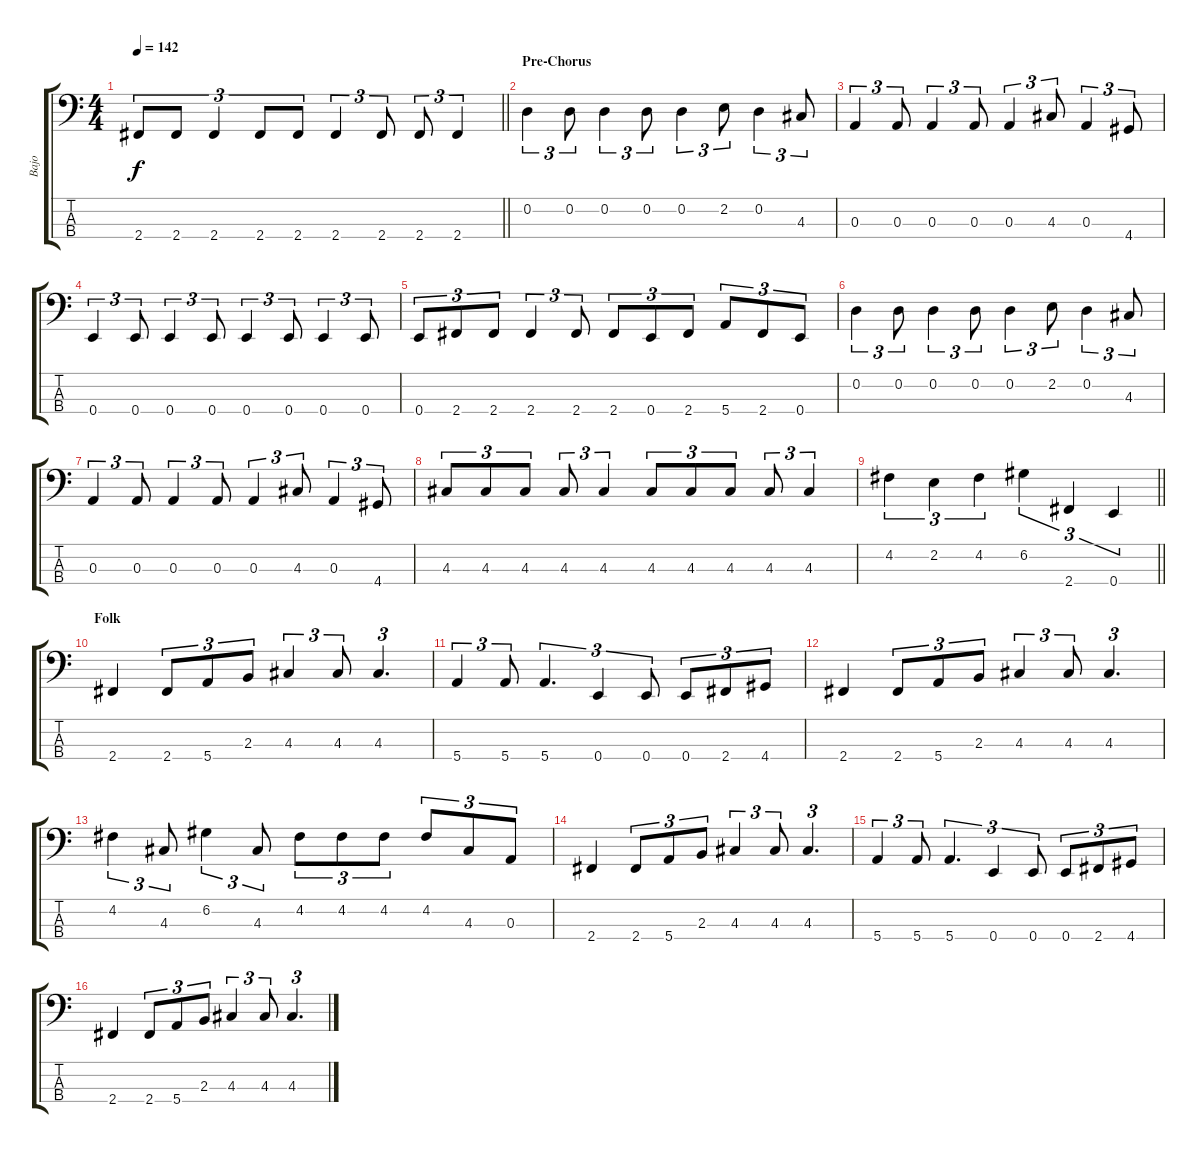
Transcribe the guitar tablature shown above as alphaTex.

\track ("Bajo" "Bajo") {instrument electricbassfinger}
\staff {score tabs}
\tuning (G2 D2 A1 E1) {hide}
\ts (4 4)
\tempo 142
\clef f4
\barLineRight lightlight
\ks c
2.4.8{tu (3 2) dy f} 2.4.8{tu (3 2)} 2.4.4{tu (3 2)} 2.4.8{tu (3 2)} 2.4.8{tu (3 2)} 2.4.4{tu (3 2)} 2.4.8{tu (3 2)} 2.4.8{tu (3 2)} 2.4.4{tu (3 2)} |
\section ("" "Pre-Chorus")
0.2.4{tu (3 2)} 0.2.8{tu (3 2)} 0.2.4{tu (3 2)} 0.2.8{tu (3 2)} 0.2.4{tu (3 2)} 2.2.8{tu (3 2)} 0.2.4{tu (3 2)} 4.3.8{tu (3 2)} |
0.3.4{tu (3 2)} 0.3.8{tu (3 2)} 0.3.4{tu (3 2)} 0.3.8{tu (3 2)} 0.3.4{tu (3 2)} 4.3.8{tu (3 2)} 0.3.4{tu (3 2)} 4.4.8{tu (3 2)} |
0.4.4{tu (3 2)} 0.4.8{tu (3 2)} 0.4.4{tu (3 2)} 0.4.8{tu (3 2)} 0.4.4{tu (3 2)} 0.4.8{tu (3 2)} 0.4.4{tu (3 2)} 0.4.8{tu (3 2)} |
0.4.8{tu (3 2)} 2.4.8{tu (3 2)} 2.4.8{tu (3 2)} 2.4.4{tu (3 2)} 2.4.8{tu (3 2)} 2.4.8{tu (3 2)} 0.4.8{tu (3 2)} 2.4.8{tu (3 2)} 5.4.8{tu (3 2)} 2.4.8{tu (3 2)} 0.4.8{tu (3 2)} |
0.2.4{tu (3 2)} 0.2.8{tu (3 2)} 0.2.4{tu (3 2)} 0.2.8{tu (3 2)} 0.2.4{tu (3 2)} 2.2.8{tu (3 2)} 0.2.4{tu (3 2)} 4.3.8{tu (3 2)} |
0.3.4{tu (3 2)} 0.3.8{tu (3 2)} 0.3.4{tu (3 2)} 0.3.8{tu (3 2)} 0.3.4{tu (3 2)} 4.3.8{tu (3 2)} 0.3.4{tu (3 2)} 4.4.8{tu (3 2)} |
4.3.8{tu (3 2)} 4.3.8{tu (3 2)} 4.3.8{tu (3 2)} 4.3.8{tu (3 2)} 4.3.4{tu (3 2)} 4.3.8{tu (3 2)} 4.3.8{tu (3 2)} 4.3.8{tu (3 2)} 4.3.8{tu (3 2)} 4.3.4{tu (3 2)} |
\barLineRight lightlight
4.2.4{tu (3 2)} 2.2.4{tu (3 2)} 4.2.4{tu (3 2)} 6.2.4{tu (3 2)} 2.4.4{tu (3 2)} 0.4.4{tu (3 2)} |
\section ("" "Folk")
2.4.4 2.4.8{tu (3 2)} 5.4.8{tu (3 2)} 2.3.8{tu (3 2)} 4.3.4{tu (3 2)} 4.3.8{tu (3 2)} 4.3.4{d tu (3 2)} |
5.4.4{tu (3 2)} 5.4.8{tu (3 2)} 5.4.4{d tu (3 2)} 0.4.4{tu (3 2)} 0.4.8{tu (3 2)} 0.4.8{tu (3 2)} 2.4.8{tu (3 2)} 4.4.8{tu (3 2)} |
2.4.4 2.4.8{tu (3 2)} 5.4.8{tu (3 2)} 2.3.8{tu (3 2)} 4.3.4{tu (3 2)} 4.3.8{tu (3 2)} 4.3.4{d tu (3 2)} |
4.2.4{tu (3 2)} 4.3.8{tu (3 2)} 6.2.4{tu (3 2)} 4.3.8{tu (3 2)} 4.2.8{tu (3 2)} 4.2.8{tu (3 2)} 4.2.8{tu (3 2)} 4.2.8{tu (3 2)} 4.3.8{tu (3 2)} 0.3.8{tu (3 2)} |
2.4.4 2.4.8{tu (3 2)} 5.4.8{tu (3 2)} 2.3.8{tu (3 2)} 4.3.4{tu (3 2)} 4.3.8{tu (3 2)} 4.3.4{d tu (3 2)} |
5.4.4{tu (3 2)} 5.4.8{tu (3 2)} 5.4.4{d tu (3 2)} 0.4.4{tu (3 2)} 0.4.8{tu (3 2)} 0.4.8{tu (3 2)} 2.4.8{tu (3 2)} 4.4.8{tu (3 2)} |
2.4.4 2.4.8{tu (3 2)} 5.4.8{tu (3 2)} 2.3.8{tu (3 2)} 4.3.4{tu (3 2)} 4.3.8{tu (3 2)} 4.3.4{d tu (3 2)}
